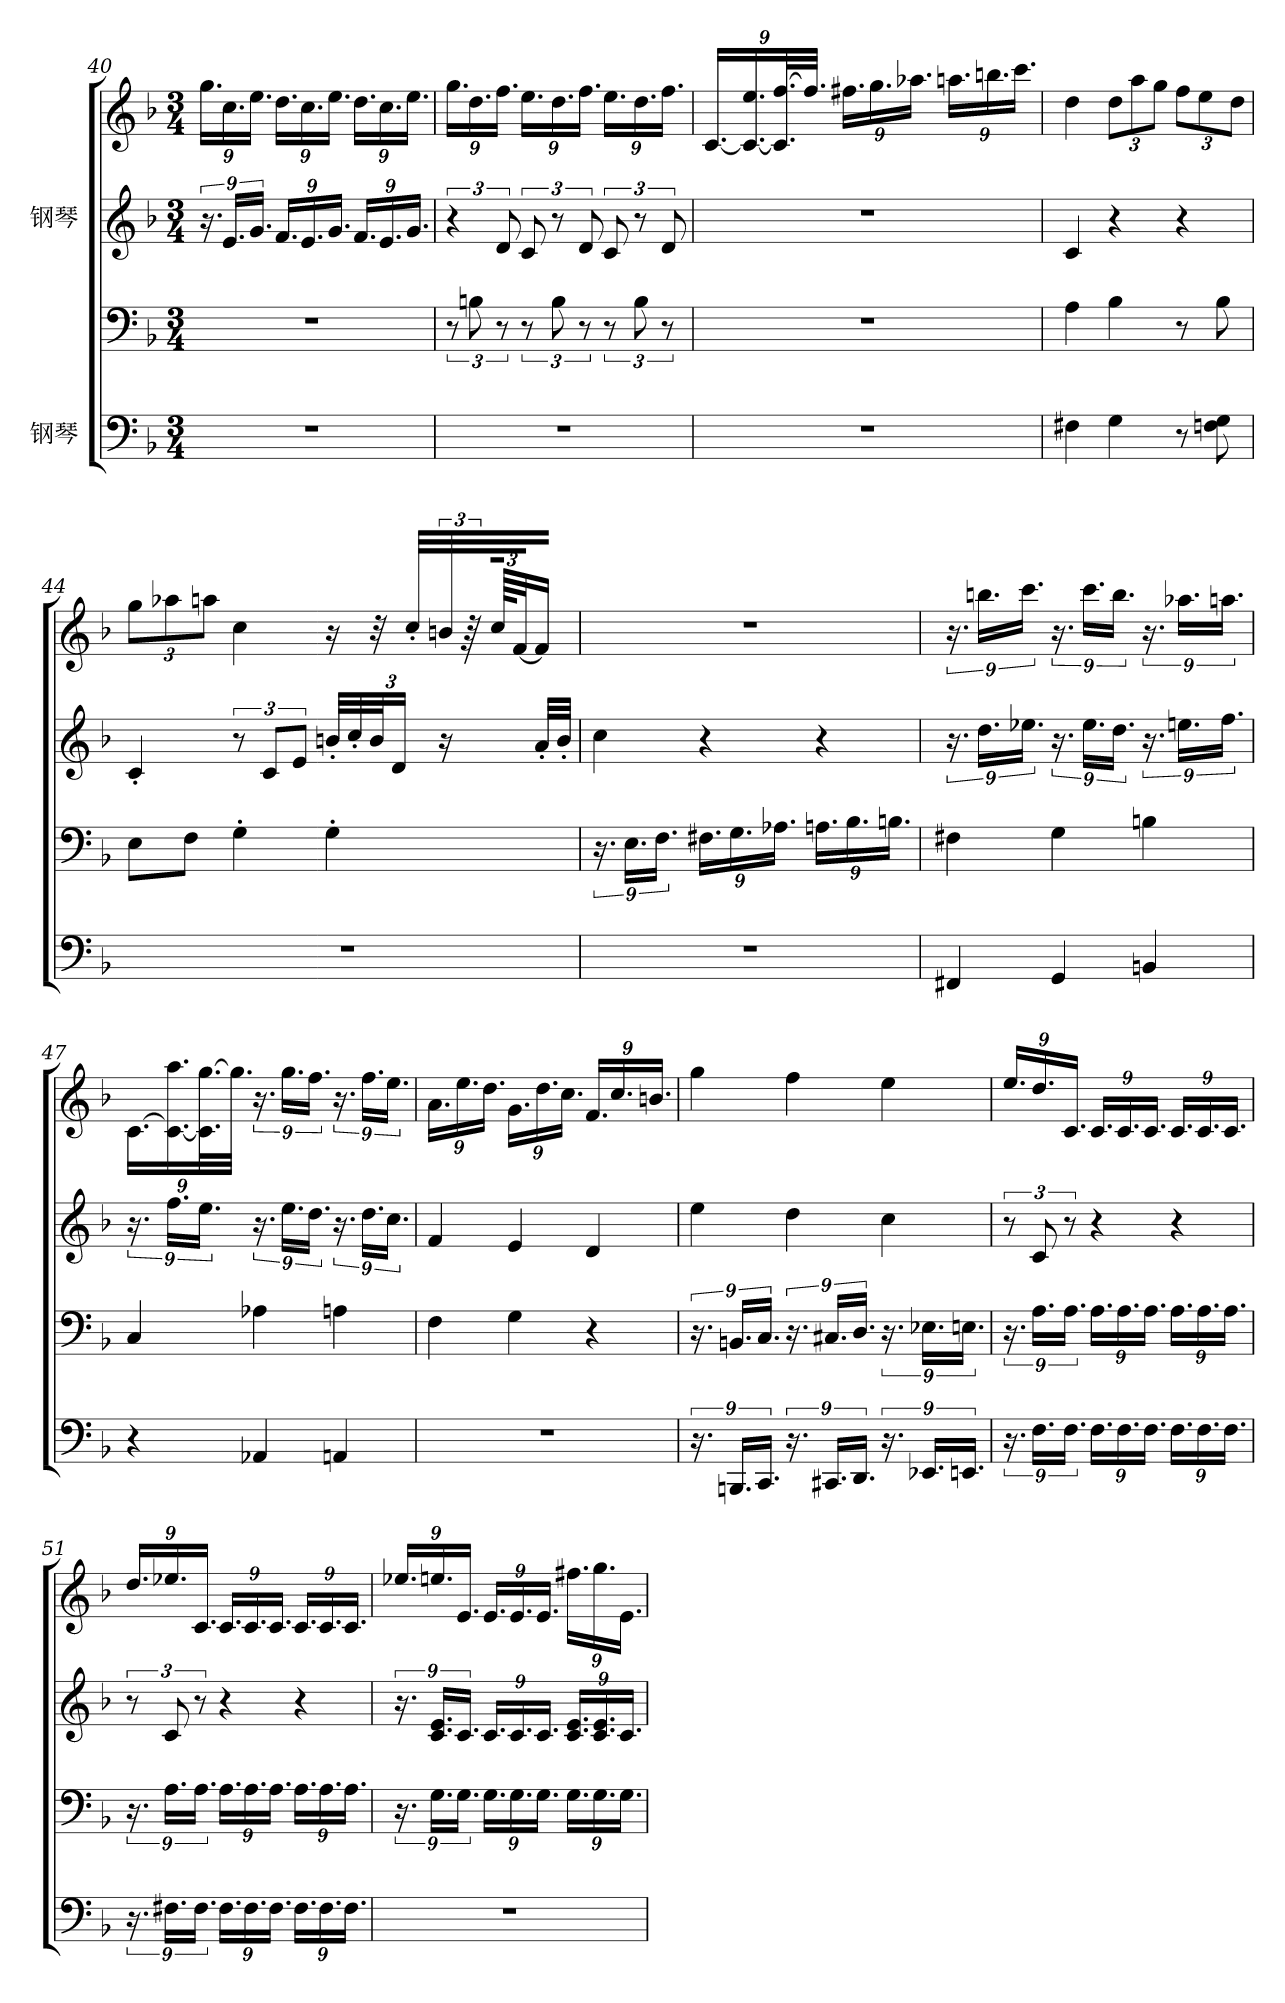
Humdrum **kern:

**kern	**kern	**kern	**kern
*part2	*part2	*part1	*part1
*staff4	*staff3	*staff2	*staff1
*I"钢琴	*	*I"钢琴	*
*clefF4	*clefF4	*clefG2	*clefG2
*k[b-]	*k[b-]	*k[b-]	*k[b-]
*M3/4	*M3/4	*M3/4	*M3/4
*	*	*	*Xbrackettup
=40	=40	=40	=40
2.r	2.r	18.r	18.gg\LL
.	.	18.e/LL	18.cc\
.	.	18.g/JJ	18.ee\JJ
.	.	18.f/LL	18.dd\LL
.	.	18.e/	18.cc\
.	.	18.g/JJ	18.ee\JJ
.	.	18.f/LL	18.dd\LL
.	.	18.e/	18.cc\
.	.	18.g/JJ	18.ee\JJ
=41	=41	=41	=41
2.r	12r	6r	18.gg\LL
.	12Bn\	.	18.dd\
.	12r	12d/	18.ff\JJ
.	12r	12c/	18.ee\LL
.	12B\	12r	18.dd\
.	12r	12d/	18.ff\JJ
.	12r	12c/	18.ee\LL
.	12B\	12r	18.dd\
.	12r	12d/	18.ff\JJ
!!LO:PB:g=z
=42	=42	=42	=42
2.r	2.r	2.r	[18.c/LL
.	.	.	18.c/_ 18.ee/
.	.	.	36.c/] [36.ff/L
.	.	.	36.ff/JJJ]
.	.	.	18.ff#X\LL
.	.	.	18.gg\
.	.	.	18.aa-X\JJ
.	.	.	18.aan\LL
.	.	.	18.bbn\
.	.	.	18.ccc\JJ
=43	=43	=43	=43
4F#X\	4A\	4c/	4dd\
4G\	4B-\	4r	12dd\L
.	.	.	12aa\
.	.	.	12gg\J
8r	8r	4r	12ff\L
.	.	.	12ee\
8Fn\ 8G\	8B-\	.	.
.	.	.	12dd\J
!!LO:LB:g=z
=44	=44	=44	=44
2.r	8E\L	4c'/	12gg\L
.	.	.	12aa-X\
.	8F\J	.	.
.	.	.	12aan\J
.	4G'\	12r	4cc\
.	.	12c/L	.
.	.	12e/J	.
.	4G'\	32bn'/LLL	16r
.	.	32cc'/	.
*	*	*Xbrackettup	*
.	.	48b/J	32r
.	.	24d/JJ	.
.	.	.	32cc'\LLL
*	*	*	*brackettup
.	.	16r	48bn\JJJ
.	.	.	96r
.	.	.	96cc/KLLL
.	.	.	[48f/J
.	.	32a'/LLL	16f/JJ]
.	.	32b'/JJJ	.
=45	=45	=45	=45
2.r	18.r	4cc\	2.r
.	18.E\LL	.	.
.	18.F\JJ	.	.
.	18.F#X\LL	4r	.
.	18.G\	.	.
.	18.A-X\JJ	.	.
.	18.An\LL	4r	.
.	18.B-\	.	.
.	18.Bn\JJ	.	.
!!LO:LB:g=z
=46	=46	=46	=46
*	*	*brackettup	*
4FF#X/	4F#X\	18.r	18.r
.	.	18.dd\LL	18.bbn\LL
.	.	18.ee-X\JJ	18.ccc\JJ
4GG/	4G\	18.r	18.r
.	.	18.ee-\LL	18.ccc\LL
.	.	18.dd\JJ	18.bb\JJ
4BBn/	4Bn\	18.r	18.r
.	.	18.een\LL	18.aa-X\LL
.	.	18.ff\JJ	18.aan\JJ
=47	=47	=47	=47
4r	4C/	18.r	[18.c\LL
.	.	18.ff\LL	18.c\_ 18.aa\
.	.	18.ee\JJ	36.c\] [36.gg\L
.	.	.	36.gg\JJJ]
4AA-X/	4A-X\	18.r	18.r
.	.	18.ee\LL	18.gg\LL
.	.	18.dd\JJ	18.ff\JJ
4AAn/	4An\	18.r	18.r
.	.	18.dd\LL	18.ff\LL
.	.	18.cc\JJ	18.ee\JJ
!!LO:PB:g=z
=48	=48	=48	=48
*	*	*	*Xbrackettup
2.r	4F\	4f/	18.a\LL
.	.	.	18.ee\
.	.	.	18.dd\JJ
.	4G\	4e/	18.g\LL
.	.	.	18.dd\
.	.	.	18.cc\JJ
.	4r	4d/	18.f/LL
.	.	.	18.cc/
.	.	.	18.bn/JJ
=49	=49	=49	=49
18.r	18.r	4ee\	4gg\
18.BBBn/LL	18.BBn/LL	.	.
18.CC/JJ	18.C/JJ	.	.
18.r	18.r	4dd\	4ff\
18.CC#X/LL	18.C#X/LL	.	.
18.DD/JJ	18.D/JJ	.	.
18.r	18.r	4cc\	4ee\
18.EE-X/LL	18.E-X\LL	.	.
18.EEn/JJ	18.En\JJ	.	.
!!LO:LB:g=z
=50	=50	=50	=50
18.r	18.r	12r	18.ee/LL
18.F\LL	18.A\LL	12c/	18.dd/
18.F\JJ	18.A\JJ	12r	18.c/JJ
18.F\LL	18.A\LL	4r	18.c/LL
18.F\	18.A\	.	18.c/
18.F\JJ	18.A\JJ	.	18.c/JJ
18.F\LL	18.A\LL	4r	18.c/LL
18.F\	18.A\	.	18.c/
18.F\JJ	18.A\JJ	.	18.c/JJ
=51	=51	=51	=51
18.r	18.r	12r	18.dd/LL
18.F#X\LL	18.A\LL	12c/	18.ee-X/
18.F#\JJ	18.A\JJ	12r	18.c/JJ
18.F#\LL	18.A\LL	4r	18.c/LL
18.F#\	18.A\	.	18.c/
18.F#\JJ	18.A\JJ	.	18.c/JJ
18.F#\LL	18.A\LL	4r	18.c/LL
18.F#\	18.A\	.	18.c/
18.F#\JJ	18.A\JJ	.	18.c/JJ
!!LO:LB:g=z
=52	=52	=52	=52
2.r	18.r	18.r	18.ee-X/LL
.	18.G\LL	18.c/ 18.e/LL	18.een/
.	18.G\JJ	18.c/JJ	18.e/JJ
.	18.G\LL	18.c/LL	18.e/LL
.	18.G\	18.c/	18.e/
.	18.G\JJ	18.c/JJ	18.e/JJ
.	18.G\LL	18.c/ 18.e/LL	18.ff#X\LL
.	18.G\	18.c/ 18.e/	18.gg\
.	18.G\JJ	18.c/JJ	18.e\JJ
=	=	=	=
*-	*-	*-	*-
